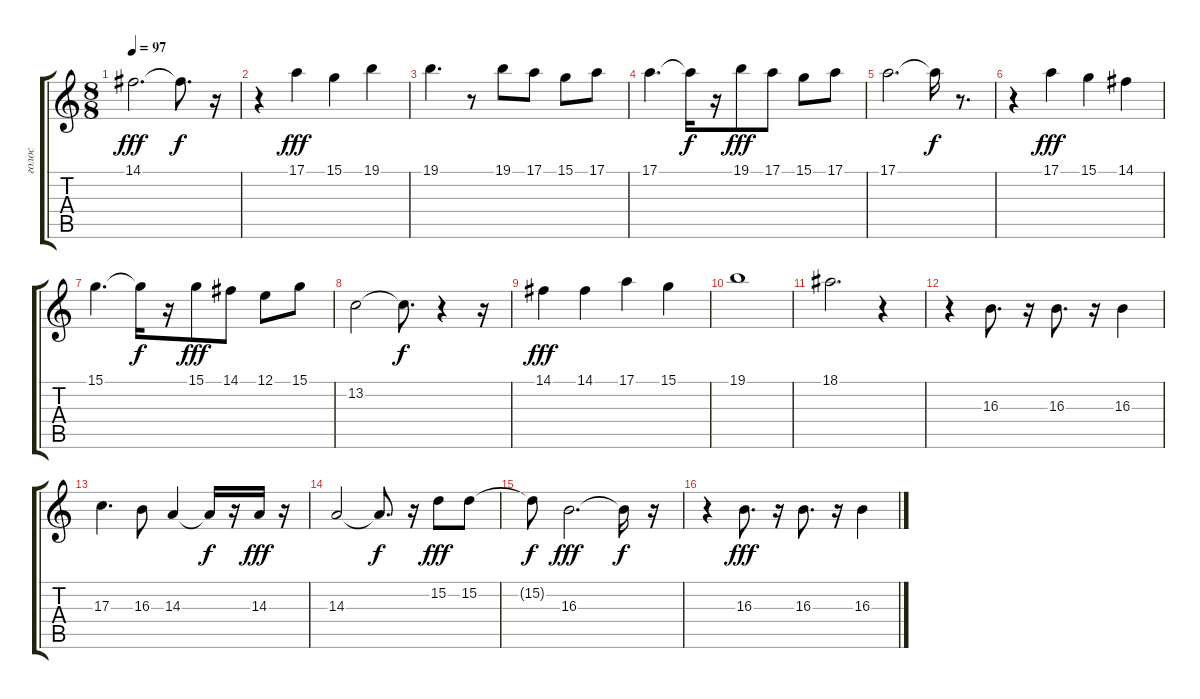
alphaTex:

\track ("голос" "голос") {instrument percussiveorgan}
\staff {score tabs}
\tuning (E4 B3 G3 D3 A2 E2) {hide}
\ts (8 8)
\tempo 97
\clef g2
\ks c
14.1.2{d dy fff} 14.1{t}.8{d dy f} r.16 |
r.4 17.1.4{dy fff} 15.1.4 19.1.4 |
19.1.4{d} r.8 19.1.8 17.1.8 15.1.8 17.1.8 |
17.1.4{d} 17.1{t}.16{dy f} r.16 19.1.8{dy fff} 17.1.8 15.1.8 17.1.8 |
17.1.2{d} 17.1{t}.16{dy f} r.8{d} |
r.4 17.1.4{dy fff} 15.1.4 14.1.4 |
15.1.4{d} 15.1{t}.16{dy f} r.16 15.1.8{dy fff} 14.1.8 12.1.8 15.1.8 |
13.2.2 13.2{t}.8{d dy f} r.4 r.16 |
14.1.4{dy fff} 14.1.4 17.1.4 15.1.4 |
19.1.1 |
18.1.2{d} r.4 |
r.4 16.3.8{d} r.16 16.3.8{d} r.16 16.3.4 |
17.3.4{d} 16.3.8 14.3.4 14.3{t}.16{dy f} r.16 14.3.16{dy fff} r.16 |
14.3.2 14.3{t}.8{d dy f} r.16 15.2.8{dy fff} 15.2.8 |
15.2{t}.8{dy f} 16.3.2{d dy fff} 16.3{t}.16{dy f} r.16 |
r.4 16.3.8{d dy fff} r.16 16.3.8{d} r.16 16.3.4
